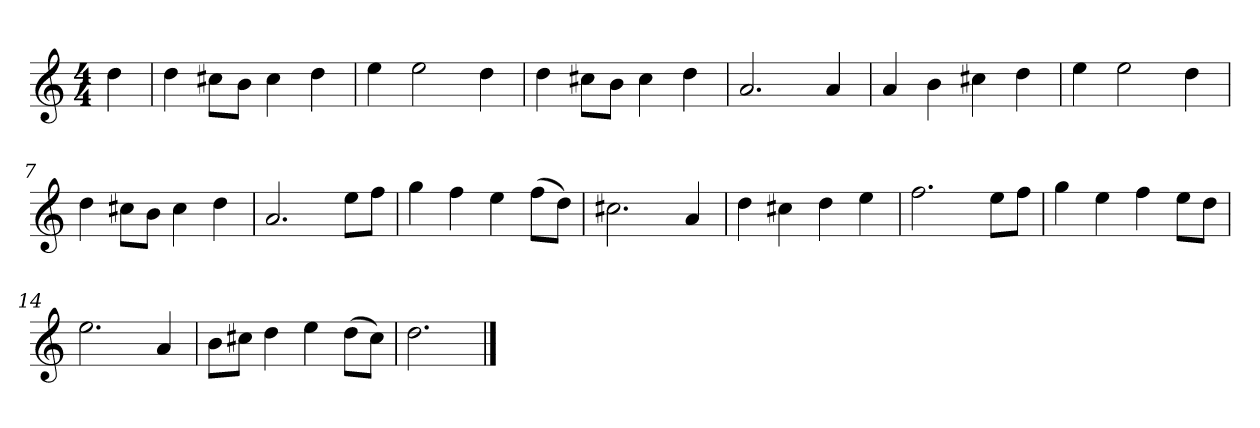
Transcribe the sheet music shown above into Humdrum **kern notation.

**kern
*part1
*staff1
*k[]
*M4/4
*MM120
=
4dd
=1
4dd
8cc#XL
8bJ
4cc#
4dd
=2
4ee
2ee
4dd
=3
4dd
8cc#XL
8bJ
4cc#
4dd
=4
2.a
4a
=5
4a
4b
4cc#X
4dd
=6
4ee
2ee
4dd
=7
4dd
8cc#XL
8bJ
4cc#
4dd
=8
2.a
8eeL
8ffJ
=9
4gg
4ff
4ee
(8ffL
8ddJ)
=10
2.cc#X
4a
=11
4dd
4cc#X
4dd
4ee
=12
2.ff
8eeL
8ffJ
=13
4gg
4ee
4ff
8eeL
8ddJ
=14
2.ee
4a
=15
8bL
8cc#XJ
4dd
4ee
(8ddL
8cc#J)
=16
2.dd
==
*-
